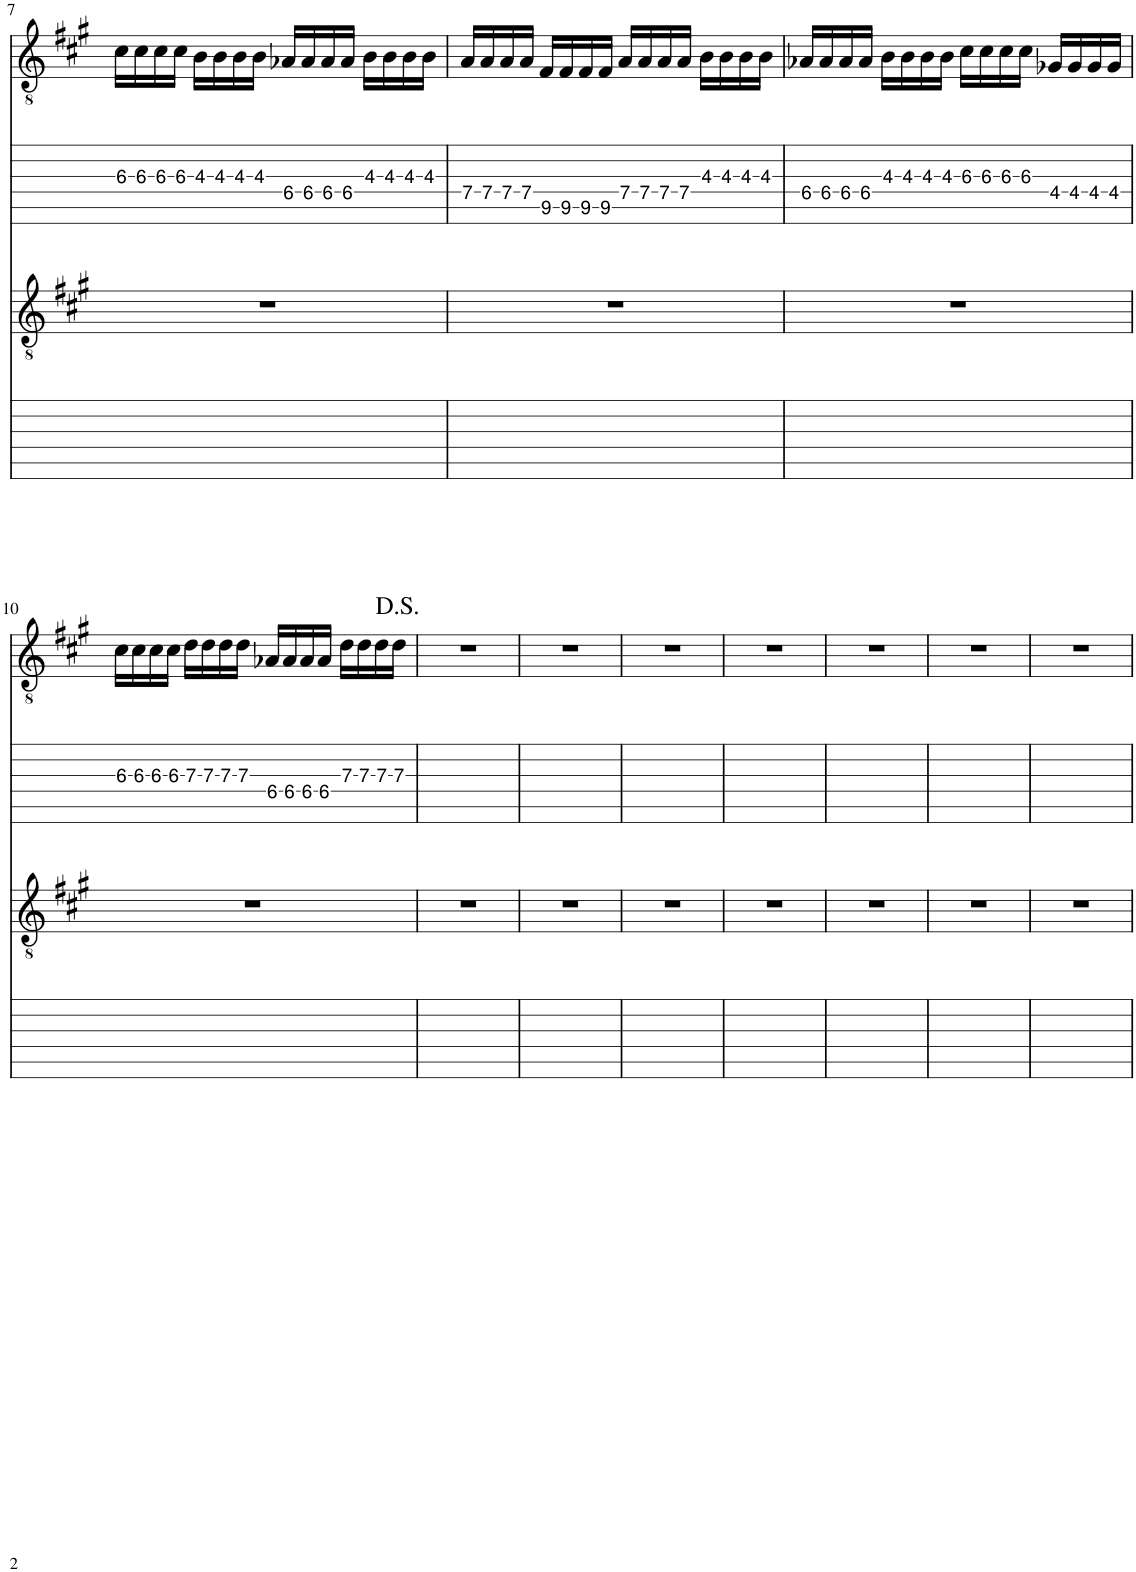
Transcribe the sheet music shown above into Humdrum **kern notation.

**kern	**kern	**kern	**kern
*part4	*part3	*part2	*part1
*staff4	*staff3	*staff2	*staff1
*I"Электрогитара	*I"Электрогитара	*I"Электрогитара	*I"Электрогитара
!!LO:PB:g=z
*	*clefGv2	*	*clefGv2
*k[f#c#g#]	*k[f#c#g#]	*k[f#c#g#]	*k[f#c#g#]
*M4/4	*M4/4	*M4/4	*M4/4
=7	=7	=7	=7
1r	1r	16c#LL	16c#\LL
.	.	16c#J	16c#\
.	.	16c#L	16c#\
.	.	16c#JJ	16c#\JJ
.	.	16BLL	16B\LL
.	.	16BJ	16B\
.	.	16BL	16B\
.	.	16BJJ	16B\JJ
.	.	16A-XLL	16A-X/LL
.	.	16A-J	16A-/
.	.	16A-L	16A-/
.	.	16A-JJ	16A-/JJ
.	.	16BLL	16B\LL
.	.	16BJ	16B\
.	.	16BL	16B\
.	.	16BJJ	16B\JJ
=8	=8	=8	=8
1r	1r	16ALL	16A/LL
.	.	16AJ	16A/
.	.	16AL	16A/
.	.	16AJJ	16A/JJ
.	.	16F#LL	16F#/LL
.	.	16F#J	16F#/
.	.	16F#L	16F#/
.	.	16F#JJ	16F#/JJ
.	.	16ALL	16A/LL
.	.	16AJ	16A/
.	.	16AL	16A/
.	.	16AJJ	16A/JJ
.	.	16BLL	16B\LL
.	.	16BJ	16B\
.	.	16BL	16B\
.	.	16BJJ	16B\JJ
=9	=9	=9	=9
1r	1r	16A-XLL	16A-X/LL
.	.	16A-J	16A-/
.	.	16A-L	16A-/
.	.	16A-JJ	16A-/JJ
.	.	16BLL	16B\LL
.	.	16BJ	16B\
.	.	16BL	16B\
.	.	16BJJ	16B\JJ
.	.	16c#LL	16c#\LL
.	.	16c#J	16c#\
.	.	16c#L	16c#\
.	.	16c#JJ	16c#\JJ
.	.	16G-XLL	16G-X/LL
.	.	16G-J	16G-/
.	.	16G-L	16G-/
.	.	16G-JJ	16G-/JJ
!!LO:LB:g=z
=10	=10	=10	=10
1r	1r	16c#LL	16c#\LL
.	.	16c#J	16c#\
.	.	16c#L	16c#\
.	.	16c#JJ	16c#\JJ
.	.	16dLL	16d\LL
.	.	16dJ	16d\
.	.	16dL	16d\
.	.	16dJJ	16d\JJ
.	.	16A-XLL	16A-X/LL
.	.	16A-J	16A-/
.	.	16A-L	16A-/
.	.	16A-JJ	16A-/JJ
.	.	16dLL	16d\LL
.	.	16dJ	16d\
.	.	16dL	16d\
.	.	16dJJ	16d\JJ
=11	=11	=11	=11
1r	1r	1r	1r
=12	=12	=12	=12
1r	1r	1r	1r
=13	=13	=13	=13
1r	1r	1r	1r
=14	=14	=14	=14
1r	1r	1r	1r
=15	=15	=15	=15
1r	1r	1r	1r
=16	=16	=16	=16
1r	1r	1r	1r
=17	=17	=17	=17
1r	1r	1r	1r
=	=	=	=
*-	*-	*-	*-
